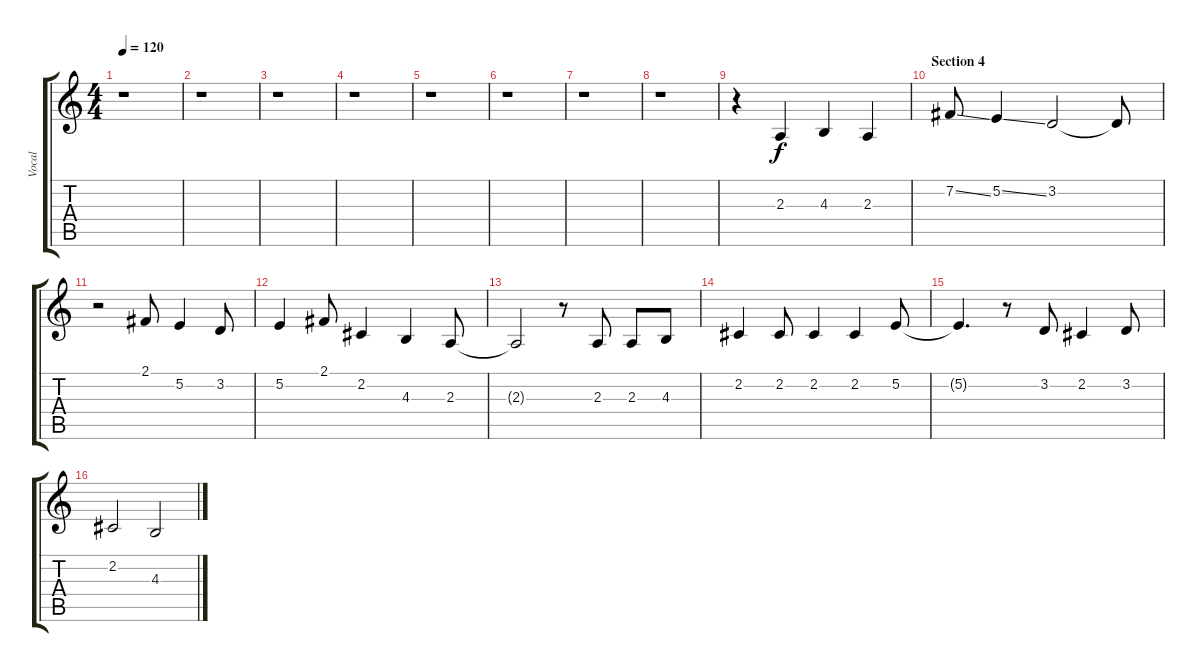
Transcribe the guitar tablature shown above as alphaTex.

\track ("Vocal" "Vocal") {instrument harmonica}
\staff {score tabs}
\tuning (E4 B3 G3 D3 A2 E2) {hide}
\ts (4 4)
\tempo 120
\clef g2
\ks c
r.1{dy f} |
r.1 |
r.1 |
r.1 |
r.1 |
r.1 |
r.1 |
r.1 |
r.4 2.3.4 4.3.4 2.3.4 |
\section ("" "Section 4")
7.2{ss}.8 5.2{ss}.4 3.2.2 3.2{t}.8 |
r.2 2.1.8 5.2.4 3.2.8 |
5.2.4 2.1.8 2.2.4 4.3.4 2.3.8 |
2.3{t}.2 r.8 2.3.8 2.3.8 4.3.8 |
2.2.4 2.2.8 2.2.4 2.2.4 5.2.8 |
5.2{t}.4{d} r.8 3.2.8 2.2.4 3.2.8 |
2.2.2 4.3.2
